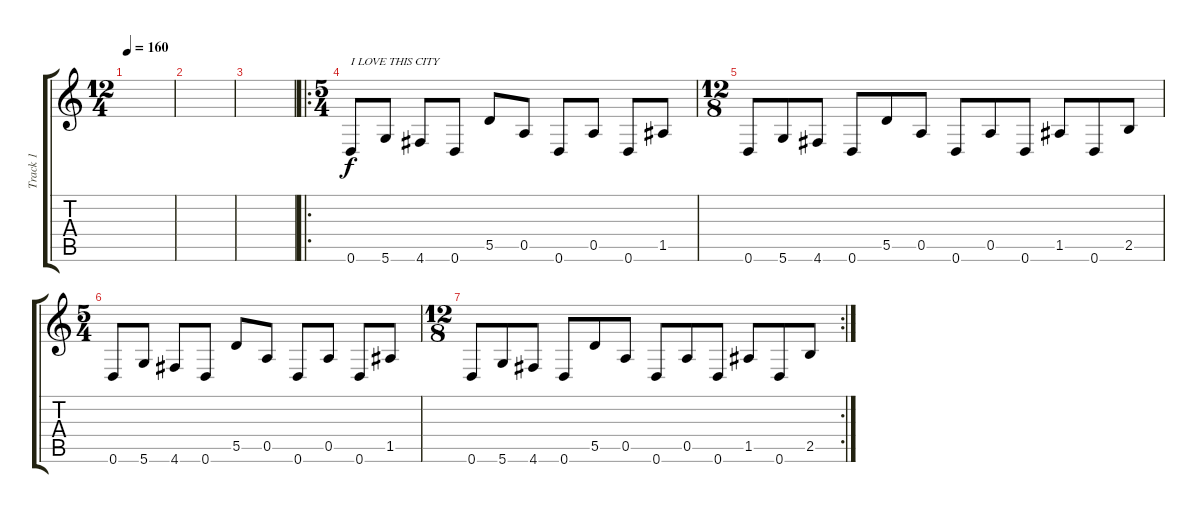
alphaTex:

\track ("Track 1" "Track 1") {instrument distortionguitar}
\staff {score tabs}
\tuning (E4 B3 G3 D3 A2 D2) {hide}
\ts (12 4)
\tempo 160
\clef g2
\ks c
|
|
|
\ro
\ts (5 4)
0.6.8{txt "I LOVE THIS CITY"} 5.6.8 4.6.8 0.6.8 5.5.8 0.5.8 0.6.8 0.5.8 0.6.8 1.5.8 |
\ts (12 8)
0.6.8 5.6.8 4.6.8 0.6.8 5.5.8 0.5.8 0.6.8 0.5.8 0.6.8 1.5.8 0.6.8 2.5.8 |
\ts (5 4)
0.6.8 5.6.8 4.6.8 0.6.8 5.5.8 0.5.8 0.6.8 0.5.8 0.6.8 1.5.8 |
\rc 2
\ts (12 8)
0.6.8 5.6.8 4.6.8 0.6.8 5.5.8 0.5.8 0.6.8 0.5.8 0.6.8 1.5.8 0.6.8 2.5.8
